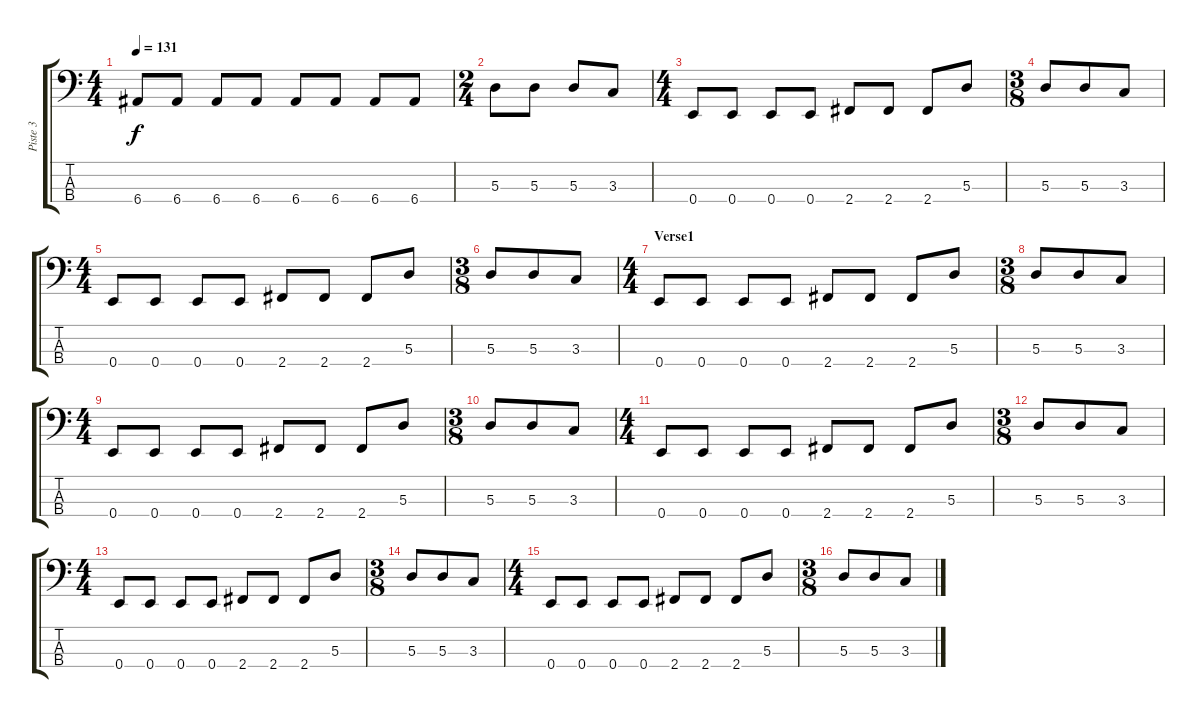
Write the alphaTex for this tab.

\track ("Piste 3" "Piste 3") {instrument electricbasspick}
\staff {score tabs}
\tuning (G2 D2 A1 E1) {hide}
\ts (4 4)
\tempo 131
\clef f4
\ks c
6.4.8{dy f} 6.4.8 6.4.8 6.4.8 6.4.8 6.4.8 6.4.8 6.4.8 |
\ts (2 4)
5.3.8 5.3.8 5.3.8 3.3.8 |
\ts (4 4)
0.4.8 0.4.8 0.4.8 0.4.8 2.4.8 2.4.8 2.4.8 5.3.8 |
\ts (3 8)
5.3.8 5.3.8 3.3.8 |
\ts (4 4)
0.4.8 0.4.8 0.4.8 0.4.8 2.4.8 2.4.8 2.4.8 5.3.8 |
\ts (3 8)
5.3.8 5.3.8 3.3.8 |
\ts (4 4)
\section ("" "Verse1")
0.4.8 0.4.8 0.4.8 0.4.8 2.4.8 2.4.8 2.4.8 5.3.8 |
\ts (3 8)
5.3.8 5.3.8 3.3.8 |
\ts (4 4)
0.4.8 0.4.8 0.4.8 0.4.8 2.4.8 2.4.8 2.4.8 5.3.8 |
\ts (3 8)
5.3.8 5.3.8 3.3.8 |
\ts (4 4)
0.4.8 0.4.8 0.4.8 0.4.8 2.4.8 2.4.8 2.4.8 5.3.8 |
\ts (3 8)
5.3.8 5.3.8 3.3.8 |
\ts (4 4)
0.4.8 0.4.8 0.4.8 0.4.8 2.4.8 2.4.8 2.4.8 5.3.8 |
\ts (3 8)
5.3.8 5.3.8 3.3.8 |
\ts (4 4)
0.4.8 0.4.8 0.4.8 0.4.8 2.4.8 2.4.8 2.4.8 5.3.8 |
\ts (3 8)
5.3.8 5.3.8 3.3.8
